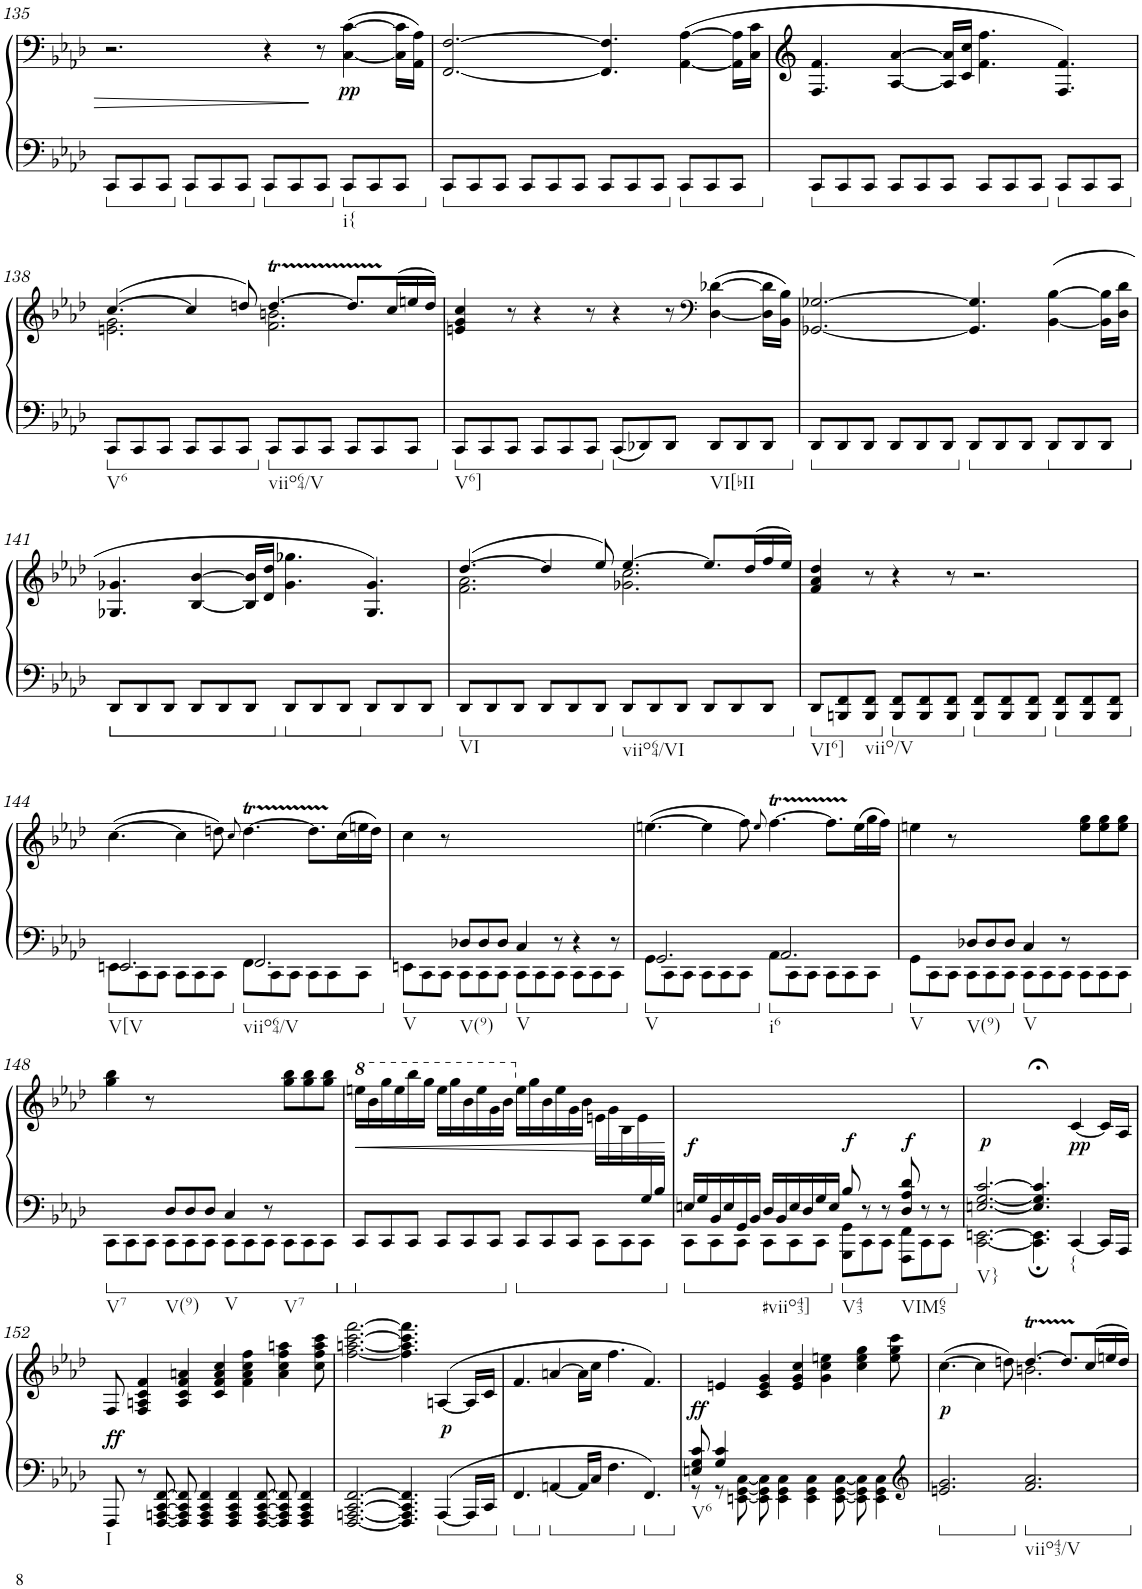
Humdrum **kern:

**kern	**kern	**dynam
*part1	*part1	*part1
*staff2	*staff1	*staff1/2
*I"Piano	*	*
*I'Pno.	*	*
!!LO:PB:g=z
*clefF4	*clefF4	*
*k[b-e-a-d-]	*k[b-e-a-d-]	*
*M12/8	*M12/8	*
=135	=135	=135
8CC/L	2.r	.
8CC/	.	.
8CC/J	.	.
8CC/L	.	.
8CC/	.	.
8CC/J	.	.
8CC/L	4r	.
8CC/	.	.
8CC/J	8r	.
!LO:TX:b:t=i{	!	!
!	!	!LO:DY:b
8CC/L	([4C\ [4c\	pp
8CC/	.	.
8CC/J	16C\] 16c\]LL	.
.	16AA-\ 16A-\JJ)	.
=136	=136	=136
8CC/L	[2.FF/ [2.F/	.
8CC/	.	.
8CC/J	.	.
8CC/L	.	.
8CC/	.	.
8CC/J	.	.
8CC/L	4.FF/] 4.F/]	.
8CC/	.	.
8CC/J	.	.
8CC/L	([4AA-\ [4A-\	.
8CC/	.	.
8CC/J	16AA-\] 16A-\]LL	.
.	16C\ 16c\JJ	.
=137	=137	=137
8CC/L	4.F/ 4.f/	.
8CC/	.	.
8CC/J	.	.
8CC/L	[4A-/ [4a-/	.
8CC/	.	.
8CC/J	16A-/] 16a-/]LL	.
.	16c/ 16cc/JJ	.
8CC/L	4.f\ 4.ff\	.
8CC/	.	.
8CC/J	.	.
8CC/L	4.F/ 4.f/)	.
8CC/	.	.
8CC/J	.	.
!!LO:LB:g=z
=138	=138	=138
*	*^	*
*	*	*^	*
!LO:TX:b:t=V6	!	!	!	!
8CC/L	([4.cc/	2.en\ 2.g\	2.ryy	.
8CC/	.	.	.	.
8CC/J	.	.	.	.
8CC/L	4cc/]	.	.	.
8CC/	.	.	.	.
8CC/J	8ddn/)	.	.	.
!LO:TX:b:t=viio64/V	!	!	!	!
8CC/L	[4.ddt/	2.f\ 2.bn\	2.ryy	.
8CC/	.	.	.	.
8CC/J	.	.	.	.
8CC/L	8.ddTTT/L]	.	.	.
8CC/	.	.	.	.
.	(16cc/L	.	.	.
8CC/J	16een/	.	.	.
.	16dd/JJ)	.	.	.
*	*	*v	*v	*
=139	=139	=139	=139
!LO:TX:b:t=V6]	!	!	!
8CC/L	4en/ 4g/ 4cc/	4ryy	.
8CC/	.	.	.
8CC/J	8r	8ryy	.
8CC/L	4r	4ryy	.
8CC/	.	.	.
8CC/J	8r	8ryy	.
8CC/L	4r	4ryy	.
8DD-X/	.	.	.
8DD-/J	8r	8ryy	.
*	*clefF4	*	*
!LO:TX:b:t=VI[bII	!	!	!
8DD-/L	([4D-\ [4d-X\	4.ryy	.
8DD-/	.	.	.
8DD-/J	16D-\] 16d-\]LL	.	.
.	16BB-\ 16B-\JJ)	.	.
*	*v	*v	*
=140	=140	=140
8DD-/L	[2.GG-X/ [2.G-X/	.
8DD-/	.	.
8DD-/J	.	.
8DD-/L	.	.
8DD-/	.	.
8DD-/J	.	.
8DD-/L	4.GG-/] 4.G-/]	.
8DD-/	.	.
8DD-/J	.	.
8DD-/L	([4BB-\ [4B-\	.
8DD-/	.	.
8DD-/J	16BB-\] 16B-\]LL	.
.	16D-\ 16d-\JJ	.
!!LO:LB:g=z
=141	=141	=141
8DD-/L	4.G-X/ 4.g-X/	.
8DD-/	.	.
8DD-/J	.	.
8DD-/L	[4B-/ [4b-/	.
8DD-/	.	.
8DD-/J	16B-/] 16b-/]LL	.
.	16d-/ 16dd-/JJ	.
8DD-/L	4.g-\ 4.gg-X\	.
8DD-/	.	.
8DD-/J	.	.
8DD-/L	4.G-/ 4.g-/)	.
8DD-/	.	.
8DD-/J	.	.
=142	=142	=142
*	*^	*
*	*	*^	*
!LO:TX:b:t=VI	!	!	!	!
8DD-/L	([4.dd-/	2.f\ 2.a-\	2.ryy	.
8DD-/	.	.	.	.
8DD-/J	.	.	.	.
8DD-/L	4dd-/]	.	.	.
8DD-/	.	.	.	.
8DD-/J	8ee-/)	.	.	.
!LO:TX:b:t=viio64/VI	!	!	!	!
8DD-/L	[4.ee-/	2.g-X\ 2.cc\	2.ryy	.
8DD-/	.	.	.	.
8DD-/J	.	.	.	.
8DD-/L	8.ee-/L]	.	.	.
8DD-/	.	.	.	.
.	(16dd-/L	.	.	.
8DD-/J	16ff/	.	.	.
.	16ee-/JJ)	.	.	.
*	*	*v	*v	*
=143	=143	=143	=143
!LO:TX:b:t=VI6]	!	!	!
8DD-/L	4f/ 4a-/ 4dd-/	4ryy	.
8BBBn/ 8FF/	.	.	.
!LO:TX:b:t=viio/V	!	!	!
8BBB/ 8FF/J	8r	8ryy	.
8BBB/ 8FF/L	4r	4ryy	.
8BBB/ 8FF/	.	.	.
8BBB/ 8FF/J	8r	8ryy	.
8BBB/ 8FF/L	2.r	2.ryy	.
8BBB/ 8FF/	.	.	.
8BBB/ 8FF/J	.	.	.
8BBB/ 8FF/L	.	.	.
8BBB/ 8FF/	.	.	.
8BBB/ 8FF/J	.	.	.
!!LO:LB:g=z	!!
=144	=144	=144	=144
*^	*	*	*
!LO:TX:b:t=V[V	!	!	!	!
2.EEn/	8EE\L	([4.cc\	2.ryy	.
.	8CC\	.	.	.
.	8CC\J	.	.	.
.	8CC\L	4cc\]	.	.
.	8CC\	.	.	.
.	8CC\J	8ddn\)	.	.
.	.	8qcc/	.	.
!LO:TX:b:t=viio64/V	!	!	!	!
2.FF/	8FF\L	[4.ddt\	2.ryy	.
.	8CC\	.	.	.
.	8CC\J	.	.	.
.	8CC\L	8.ddTTT\L]	.	.
.	8CC\	.	.	.
.	.	(16cc\L	.	.
.	8CC\J	16een\	.	.
.	.	16dd\JJ)	.	.
*	*	*v	*v	*
=145	=145	=145	=145
*	*^	*	*
!LO:TX:b:t=V	!	!	!	!
!LO:TX:b:t=V(9)	!	!	!	!
!LO:TX:b:t=V	!	!	!	!
4.ryy	1.ryy	8EEn\L	4cc\	.
.	.	8CC\	.	.
.	.	8CC\J	8r	.
8D-X/L	.	8CC\L	8ryy	.
8D-/	.	8CC\	.	.
8D-/J	.	8CC\J	.	.
4C/	.	8CC\L	.	.
.	.	8CC\	.	.
2ryy	.	8CC\J	8r	.
.	.	8CC\L	4r	.
.	.	8CC\	.	.
.	.	8CC\J	8r	.
=146	=146	=146	=146	=146
*	*	*	*^	*
!LO:TX:b:t=V	!	!	!	!	!
*	*v	*v	*	*	*
2.GG/	8GG\L	([4.een\	2.ryy	.
.	8CC\	.	.	.
.	8CC\J	.	.	.
.	8CC\L	4ee\]	.	.
.	8CC\	.	.	.
.	8CC\J	8ff\)	.	.
.	.	8qee/	.	.
!LO:TX:b:t=i6	!	!	!	!
2.AA-/	8AA-\L	[4.ffT\	2.ryy	.
.	8CC\	.	.	.
.	8CC\J	.	.	.
.	8CC\L	8.ffTTT\L]	.	.
.	8CC\	.	.	.
.	.	(16ee\L	.	.
.	8CC\J	16gg\	.	.
.	.	16ff\JJ)	.	.
*	*	*v	*v	*
=147	=147	=147	=147
*	*^	*	*
!LO:TX:b:t=V	!	!	!	!
!LO:TX:b:t=V(9)	!	!	!	!
!LO:TX:b:t=V	!	!	!	!
4.ryy	1.ryy	8GG\L	4een\	.
.	.	8CC\	.	.
.	.	8CC\J	8r	.
8D-X/L	.	8CC\L	8ryy	.
8D-/	.	8CC\	.	.
8D-/J	.	8CC\J	.	.
4C/	.	8CC\L	.	.
.	.	8CC\	.	.
2ryy	.	8CC\J	8r	.
.	.	8CC\L	8ee\ 8gg\L	.
.	.	8CC\	8ee\ 8gg\	.
.	.	8CC\J	8ee\ 8gg\J	.
!!LO:LB:g=z
=148	=148	=148	=148	=148
!LO:TX:b:t=V7	!	!	!	!
4.ryy	8ryy	8CC\L	4gg\ 4bb-\	.
.	8ryy	8CC\	.	.
!	!LO:TX:b:t=V(9)	!	!	!
.	4ryy	8CC\J	8r	.
8D-/L	.	8CC\L	8ryy	.
!LO:TX:b:t=V	!	!	!	!
!LO:TX:b:t=V7	!	!	!	!
8D-/	1ryy	8CC\	.	.
8D-/J	.	8CC\J	.	.
4C/	.	8CC\L	.	.
.	.	8CC\	.	.
2ryy	.	8CC\J	8r	.
.	.	8CC\L	8gg\ 8bb-\L	.
.	.	8CC\	8gg\ 8bb-\	.
.	.	8CC\J	8gg\ 8bb-\J	.
*	*v	*v	*	*
=149	=149	=149	=149
*	*	*8va	*
4.ryy	8CC/L	16eeen\LL	.
!	!	!	!LO:HP:b
.	.	16bb-\	<
.	8CC/	16ggg\	.
.	.	16eee\	.
.	8CC/J	16bbb-\	.
.	.	16ggg\JJ	.
.	8CC/L	16eee\LL	.
.	.	16ggg\	.
.	8CC/	16bb-\	.
.	.	16eee\	.
.	8CC/J	16gg\	.
.	.	16bb-\JJ	.
*	*	*X8va	*
.	8CC/L	16ee\LL	.
.	.	16gg\	.
.	8CC/	16b-\	.
.	.	16ee\	.
.	8CC/J	16g\	.
.	.	16b-\JJ	.
.	8CC\L	16en\LL	.
.	.	16g\	.
.	8CC\	16B-\	.
.	.	16e\	.
16G/	8CC\J	8ryy	.
16B-/JJ	.	.	.
*v	*v	*	*
.	.	[
=150	=150	=150
*^	*	*
!	!	!	!LO:DY:b
16En/LL	8CC\L	2.ryy	f
16G/	.	.	.
16BB-/	8CC\	.	.
16E/	.	.	.
16GG/	8CC\J	.	.
16BB-/JJ	.	.	.
!LO:TX:b:t=#viio43]	!	!	!
16D-/LL	8CC\L	.	.
16BB-/	.	.	.
16E/	8CC\	.	.
16D-/	.	.	.
16G/	8CC\J	.	.
16E/JJ	.	.	.
!LO:TX:b:t=V43	!	!	!
!	!	!	!LO:DY:b
8B-/	8GGG\ 8GG\L	8ryy	f
4ryy	8CC\	8r	.
.	8CC\J	8r	.
!LO:TX:b:t=VIM65	!	!	!
!	!	!	!LO:DY:b
8D-/ 8A-/ 8d-/	8FFF\ 8FF\L	8ryy	f
4ryy	8CC\	8r	.
.	8CC\J	8r	.
=151	=151	=151	=151
!LO:TX:b:t=V}	!	!	!
!	!	!	!LO:DY:b
[2.En/ [2.G/ [2.c/	[2.CC\ [2.EEn\	8ryy	p
4.E/];< 4.G/];< 4.c/];<	4.CC\]; 4.EE\];	.	.
!LO:TX:b:t={	!	!	!
!	!	!	!LO:DY:b
4.ryy	[4CC/	[4c/	pp
.	16CC/LL]	16c/LL]	.
.	16AAA-/JJ	16A-/JJ	.
!!LO:LB:g=z
=152	=152	=152	=152
!LO:TX:b:t=I	!	!	!
!	!	!	!LO:DY:a=2
*v	*v	*	*
8FFF/	8F/	ff
8r	4F/ 4An/ 4c/ 4f/	.
[8FFF/ [8AAAn/ [8CC/ [8FF/	.	.
8FFF/] 8AAA/] 8CC/] 8FF/]	4A/ 4c/ 4f/ 4an/	.
4FFF/ 4AAA/ 4CC/ 4FF/	.	.
.	4c/ 4f/ 4a/ 4cc/	.
4FFF/ 4AAA/ 4CC/ 4FF/	.	.
.	4f\ 4a\ 4cc\ 4ff\	.
[8FFF/ [8AAA/ [8CC/ [8FF/	.	.
8FFF/] 8AAA/] 8CC/] 8FF/]	4a\ 4cc\ 4ff\ 4aan\	.
4FFF/ 4AAA/ 4CC/ 4FF/	.	.
.	8cc\ 8ff\ 8aa\ 8ccc\	.
=153	=153	=153
[2.FFF/ [2.AAAn/ [2.CC/ [2.FF/	[2.ff\ [2.aan\ [2.ccc\ [2.fff\	.
4.FFF/] 4.AAA/] 4.CC/] 4.FF/]	4.ff\] 4.aa\] 4.ccc\] 4.fff\]	.
!	!	!LO:DY:a=2
[4AAA/	(>[4An/	p
16AAA/LL]	16A/LL]	.
16CC/JJ	16c/JJ	.
=154	=154	=154
4.FF/	4.f/	.
[4AAn/	[4an/	.
16AA/LL]	16a\LL]	.
16C/JJ	16cc\JJ	.
4.F\	4.ff\	.
4.FF/	4.f/)	.
=155	=155	=155
*^	*	*
!LO:TX:b:t=V6	!	!	!
!	!	!	!LO:DY:b
8En/ 8G/ 8c/	8r	8ryy	ff
4G/ 4c/	8r	4en/	.
.	[8EEn\ [8GG\ [8C\	.	.
4ryy	8EE\] 8GG\] 8C\]	4c/ 4e/ 4g/	.
.	4EE\ 4GG\ 4C\	.	.
8ryy	.	4e/ 4g/ 4cc/	.
2.ryy	4EE\ 4GG\ 4C\	.	.
.	.	4g\ 4cc\ 4een\	.
.	[8EE\ [8GG\ [8C\	.	.
.	8EE\] 8GG\] 8C\]	4cc\ 4ee\ 4gg\	.
.	4EE\ 4GG\ 4C\	.	.
.	.	8ee\ 8gg\ 8ccc\	.
*clefG2	*	*	*
8ryy	8ryy	8ryy	.
=156	=156	=156	=156
*	*	*^	*
*	*	*	*^	*
!	!	!	!	!	!LO:DY:b
*v	*v	*	*	*	*
2.en/ 2.g/	(>[>4.cc\	2.ryy	2.ryy	p
.	4cc\]	.	.	.
.	8ddn\)	.	.	.
!LO:TX:b:t=viio43/V	!	!	!	!
2.f/ 2.a-/	[4.ddt/	2.bn\	2.ryy	.
.	8.ddTTT/L]	.	.	.
.	(16cc/L	.	.	.
.	16een/	.	.	.
.	16dd/JJ)	.	.	.
*	*v	*v	*v	*
=	=	=
*-	*-	*-
